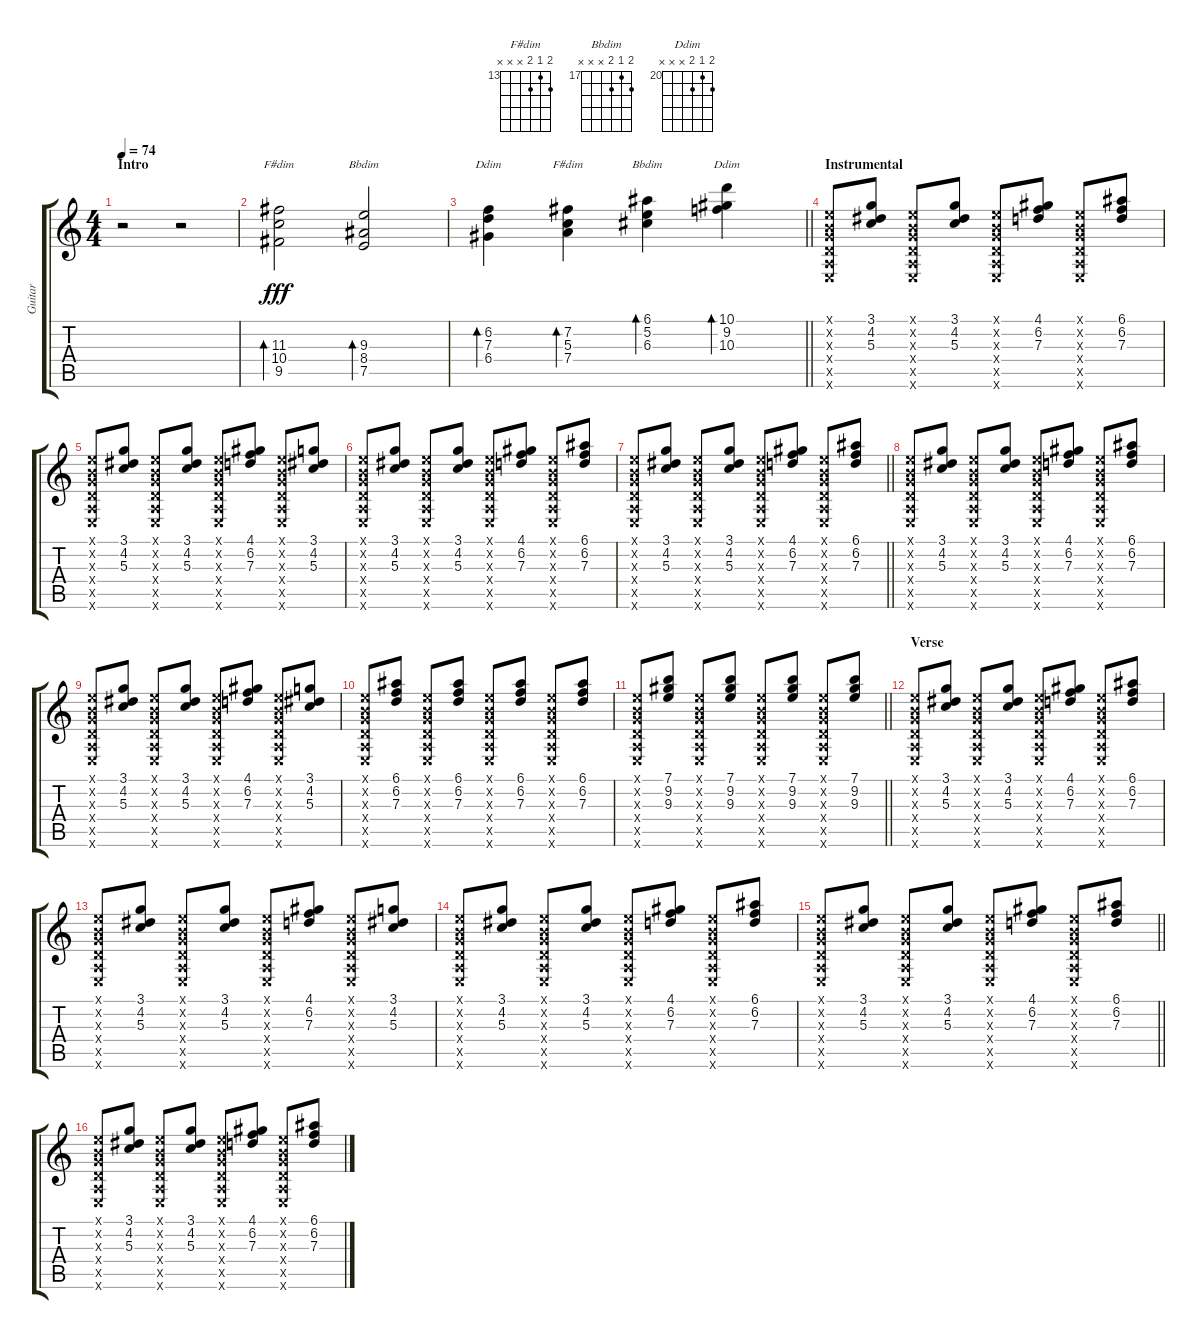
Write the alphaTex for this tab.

\track ("Guitar" "Guitar") {instrument overdrivenguitar}
\staff {score tabs}
\tuning (E4 B3 G3 D3 A2 E2) {hide}
\chord ("F#dim" 2 1 2 1 0 2) {barre 1}
\chord ("Bbdim" 0 2 0 2 1 x)
\chord ("Ddim" 1 0 1 0 x x)
\chord ("F#dim" 14 13 14 x x x) {firstfret 13}
\chord ("Bbdim" 18 17 18 x x x) {firstfret 17}
\chord ("Ddim" 21 20 21 x x x) {firstfret 20}
\ts (4 4)
\section ("" "Intro")
\tempo 74
\clef g2
\ks c
r.2{dy fff volume 0 instrument overdrivenguitar} r.2{volume 10} |
(11.3 10.4 9.5).2{bd 30 ch "F#dim"} (9.3 8.4 7.5).2{bd 30 ch "Bbdim"} |
\barLineRight lightlight
(6.2 7.3 6.4).4{bd 60 ch "Ddim"} (7.2 5.3 7.4).4{bd 60 ch "F#dim"} (6.1 5.2 6.3).4{bd 60 ch "Bbdim"} (10.1 9.2 10.3).4{bd 60 ch "Ddim"} |
\section ("" "Instrumental")
(0.1{x} 0.2{x} 0.3{x} 0.4{x} 0.5{x} 0.6{x}).8 (3.1 4.2 5.3).8 (0.1{x} 0.2{x} 0.3{x} 0.4{x} 0.5{x} 0.6{x}).8 (3.1 4.2 5.3).8 (0.1{x} 0.2{x} 0.3{x} 0.4{x} 0.5{x} 0.6{x}).8 (4.1 6.2 7.3).8 (0.1{x} 0.2{x} 0.3{x} 0.4{x} 0.5{x} 0.6{x}).8 (6.1 6.2 7.3).8 |
(0.1{x} 0.2{x} 0.3{x} 0.4{x} 0.5{x} 0.6{x}).8 (3.1 4.2 5.3).8 (0.1{x} 0.2{x} 0.3{x} 0.4{x} 0.5{x} 0.6{x}).8 (3.1 4.2 5.3).8 (0.1{x} 0.2{x} 0.3{x} 0.4{x} 0.5{x} 0.6{x}).8 (4.1 6.2 7.3).8 (0.1{x} 0.2{x} 0.3{x} 0.4{x} 0.5{x} 0.6{x}).8 (3.1 4.2 5.3).8 |
(0.1{x} 0.2{x} 0.3{x} 0.4{x} 0.5{x} 0.6{x}).8 (3.1 4.2 5.3).8 (0.1{x} 0.2{x} 0.3{x} 0.4{x} 0.5{x} 0.6{x}).8 (3.1 4.2 5.3).8 (0.1{x} 0.2{x} 0.3{x} 0.4{x} 0.5{x} 0.6{x}).8 (4.1 6.2 7.3).8 (0.1{x} 0.2{x} 0.3{x} 0.4{x} 0.5{x} 0.6{x}).8 (6.1 6.2 7.3).8 |
\barLineRight lightlight
(0.1{x} 0.2{x} 0.3{x} 0.4{x} 0.5{x} 0.6{x}).8 (3.1 4.2 5.3).8 (0.1{x} 0.2{x} 0.3{x} 0.4{x} 0.5{x} 0.6{x}).8 (3.1 4.2 5.3).8 (0.1{x} 0.2{x} 0.3{x} 0.4{x} 0.5{x} 0.6{x}).8 (4.1 6.2 7.3).8 (0.1{x} 0.2{x} 0.3{x} 0.4{x} 0.5{x} 0.6{x}).8 (6.1 6.2 7.3).8 |
(0.1{x} 0.2{x} 0.3{x} 0.4{x} 0.5{x} 0.6{x}).8 (3.1 4.2 5.3).8 (0.1{x} 0.2{x} 0.3{x} 0.4{x} 0.5{x} 0.6{x}).8 (3.1 4.2 5.3).8 (0.1{x} 0.2{x} 0.3{x} 0.4{x} 0.5{x} 0.6{x}).8 (4.1 6.2 7.3).8 (0.1{x} 0.2{x} 0.3{x} 0.4{x} 0.5{x} 0.6{x}).8 (6.1 6.2 7.3).8 |
(0.1{x} 0.2{x} 0.3{x} 0.4{x} 0.5{x} 0.6{x}).8 (3.1 4.2 5.3).8 (0.1{x} 0.2{x} 0.3{x} 0.4{x} 0.5{x} 0.6{x}).8 (3.1 4.2 5.3).8 (0.1{x} 0.2{x} 0.3{x} 0.4{x} 0.5{x} 0.6{x}).8 (4.1 6.2 7.3).8 (0.1{x} 0.2{x} 0.3{x} 0.4{x} 0.5{x} 0.6{x}).8 (3.1 4.2 5.3).8 |
(0.1{x} 0.2{x} 0.3{x} 0.4{x} 0.5{x} 0.6{x}).8 (6.1 6.2 7.3).8 (0.1{x} 0.2{x} 0.3{x} 0.4{x} 0.5{x} 0.6{x}).8 (6.1 6.2 7.3).8 (0.1{x} 0.2{x} 0.3{x} 0.4{x} 0.5{x} 0.6{x}).8 (6.1 6.2 7.3).8 (0.1{x} 0.2{x} 0.3{x} 0.4{x} 0.5{x} 0.6{x}).8 (6.1 6.2 7.3).8 |
\barLineRight lightlight
(0.1{x} 0.2{x} 0.3{x} 0.4{x} 0.5{x} 0.6{x}).8 (7.1 9.2 9.3).8 (0.1{x} 0.2{x} 0.3{x} 0.4{x} 0.5{x} 0.6{x}).8 (7.1 9.2 9.3).8 (0.1{x} 0.2{x} 0.3{x} 0.4{x} 0.5{x} 0.6{x}).8 (7.1 9.2 9.3).8 (0.1{x} 0.2{x} 0.3{x} 0.4{x} 0.5{x} 0.6{x}).8 (7.1 9.2 9.3).8 |
\section ("" "Verse")
(0.1{x} 0.2{x} 0.3{x} 0.4{x} 0.5{x} 0.6{x}).8 (3.1 4.2 5.3).8 (0.1{x} 0.2{x} 0.3{x} 0.4{x} 0.5{x} 0.6{x}).8 (3.1 4.2 5.3).8 (0.1{x} 0.2{x} 0.3{x} 0.4{x} 0.5{x} 0.6{x}).8 (4.1 6.2 7.3).8 (0.1{x} 0.2{x} 0.3{x} 0.4{x} 0.5{x} 0.6{x}).8 (6.1 6.2 7.3).8 |
(0.1{x} 0.2{x} 0.3{x} 0.4{x} 0.5{x} 0.6{x}).8 (3.1 4.2 5.3).8 (0.1{x} 0.2{x} 0.3{x} 0.4{x} 0.5{x} 0.6{x}).8 (3.1 4.2 5.3).8 (0.1{x} 0.2{x} 0.3{x} 0.4{x} 0.5{x} 0.6{x}).8 (4.1 6.2 7.3).8 (0.1{x} 0.2{x} 0.3{x} 0.4{x} 0.5{x} 0.6{x}).8 (3.1 4.2 5.3).8 |
(0.1{x} 0.2{x} 0.3{x} 0.4{x} 0.5{x} 0.6{x}).8 (3.1 4.2 5.3).8 (0.1{x} 0.2{x} 0.3{x} 0.4{x} 0.5{x} 0.6{x}).8 (3.1 4.2 5.3).8 (0.1{x} 0.2{x} 0.3{x} 0.4{x} 0.5{x} 0.6{x}).8 (4.1 6.2 7.3).8 (0.1{x} 0.2{x} 0.3{x} 0.4{x} 0.5{x} 0.6{x}).8 (6.1 6.2 7.3).8 |
\barLineRight lightlight
(0.1{x} 0.2{x} 0.3{x} 0.4{x} 0.5{x} 0.6{x}).8 (3.1 4.2 5.3).8 (0.1{x} 0.2{x} 0.3{x} 0.4{x} 0.5{x} 0.6{x}).8 (3.1 4.2 5.3).8 (0.1{x} 0.2{x} 0.3{x} 0.4{x} 0.5{x} 0.6{x}).8 (4.1 6.2 7.3).8 (0.1{x} 0.2{x} 0.3{x} 0.4{x} 0.5{x} 0.6{x}).8 (6.1 6.2 7.3).8 |
(0.1{x} 0.2{x} 0.3{x} 0.4{x} 0.5{x} 0.6{x}).8 (3.1 4.2 5.3).8 (0.1{x} 0.2{x} 0.3{x} 0.4{x} 0.5{x} 0.6{x}).8 (3.1 4.2 5.3).8 (0.1{x} 0.2{x} 0.3{x} 0.4{x} 0.5{x} 0.6{x}).8 (4.1 6.2 7.3).8 (0.1{x} 0.2{x} 0.3{x} 0.4{x} 0.5{x} 0.6{x}).8 (6.1 6.2 7.3).8
